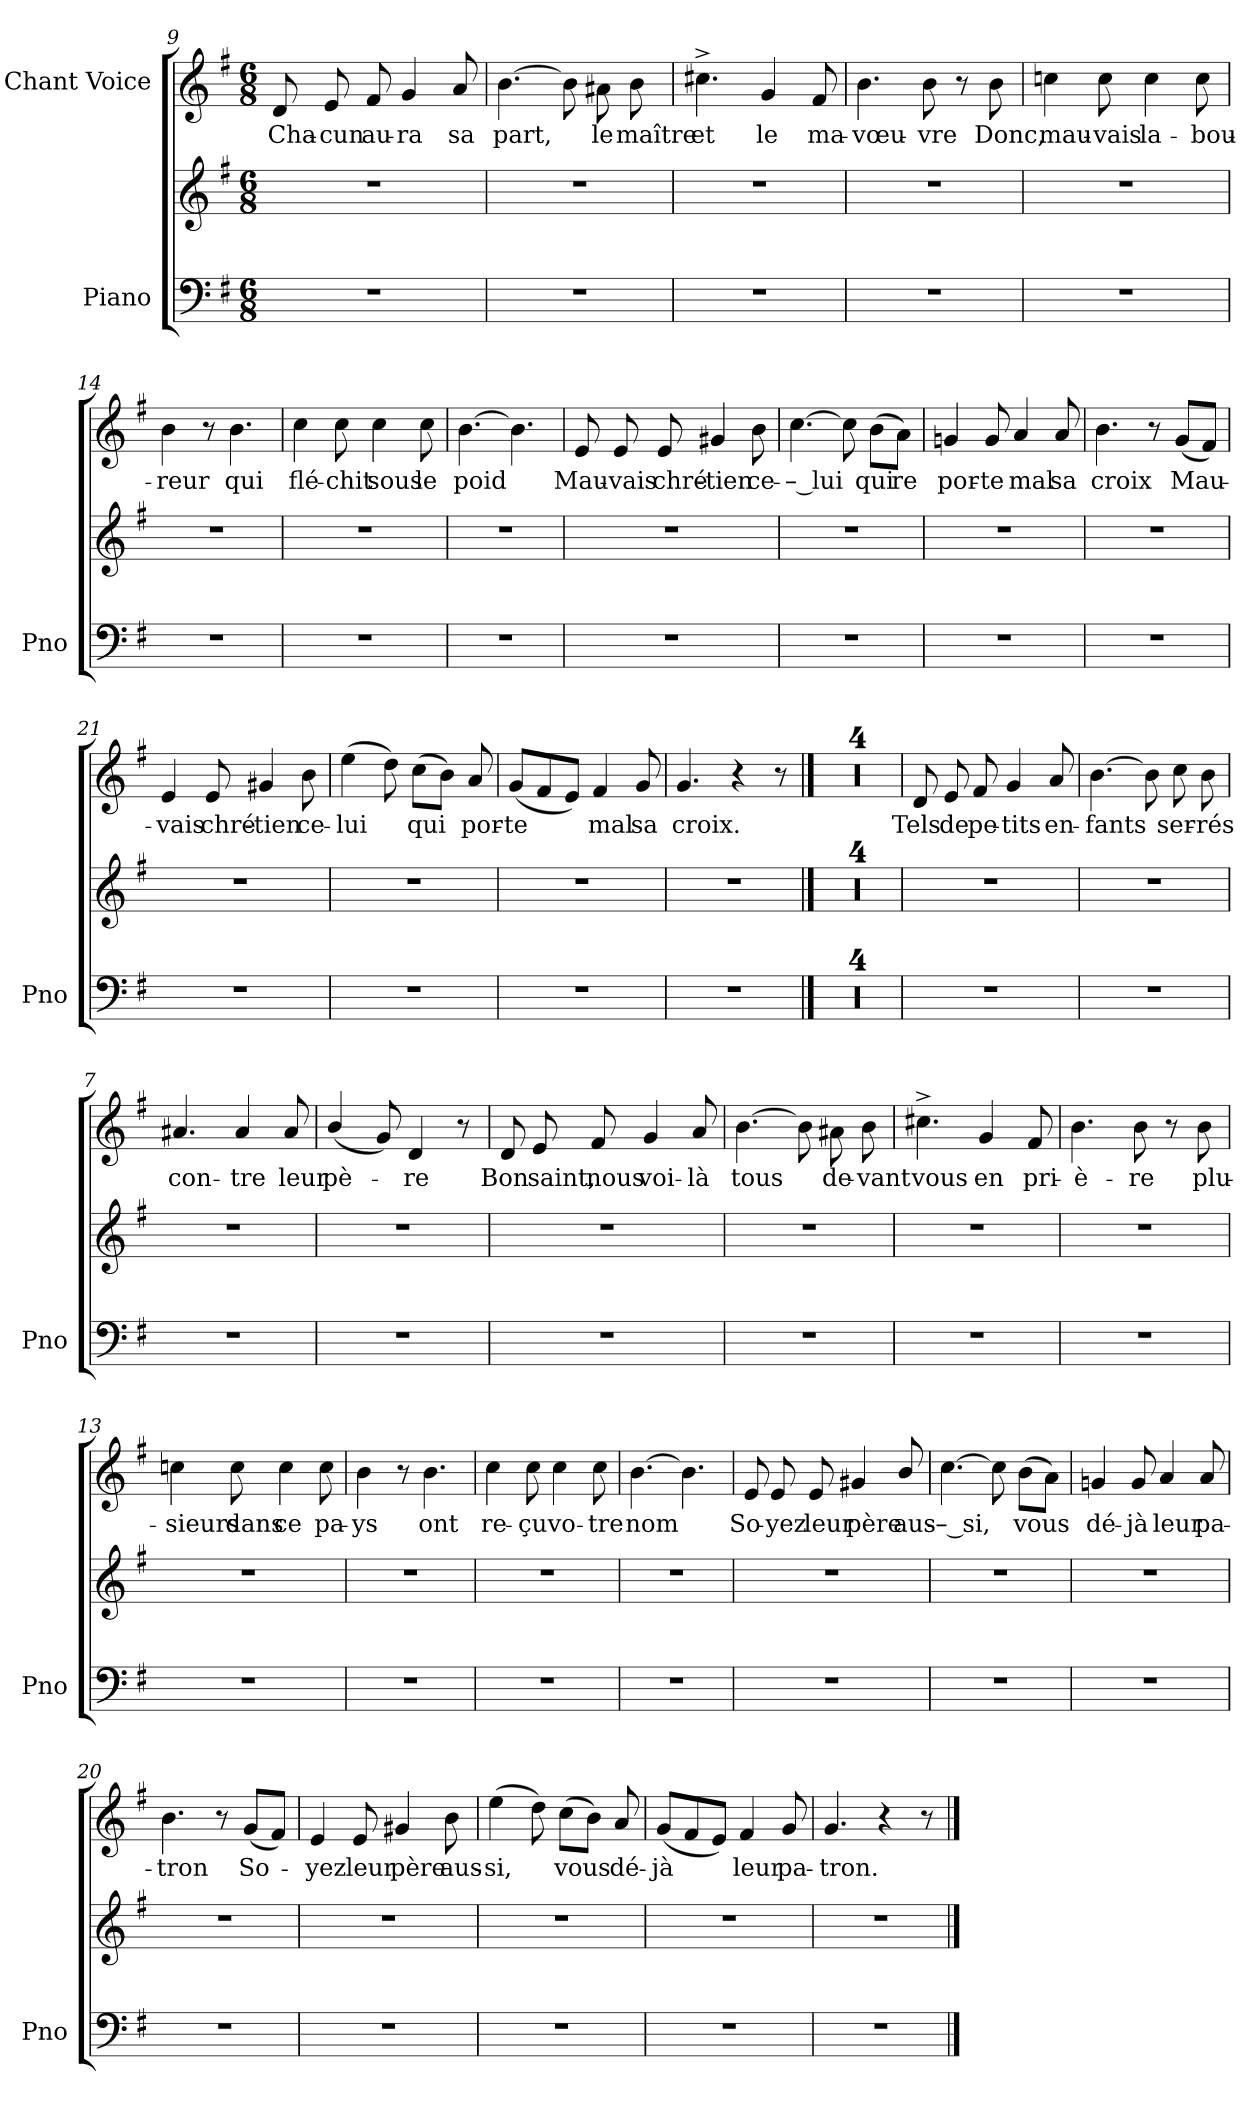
**kern	**kern	**kern	**text
*part2	*part2	*part1	*part1
*staff3	*staff2	*staff1	*staff1
*I"Piano	*	*I"Chant Voice	*
*I'Pno	*	*	*
*clefF4	*clefG2	*clefG2	*
*k[f#]	*k[f#]	*k[f#]	*
*M6/8	*M6/8	*M6/8	*
=9	=9	=9	=9
!	!	!	!LO:LY:b
2.r	2.r	8d/	Cha-
!	!	!	!LO:LY:b
.	.	8e/	-cun
!	!	!	!LO:LY:b
.	.	8f#/	au-
!	!	!	!LO:LY:b
.	.	4g/	-ra
!	!	!	!LO:LY:b
.	.	8a/	sa
!!LO:LB:g=z
=10	=10	=10	=10
!	!	!	!LO:LY:b
2.r	2.r	[4.b\	part,
.	.	8b\]	.
!	!	!	!LO:LY:b
.	.	8a#X\	le
!	!	!	!LO:LY:b
.	.	8b\	maître
!!LO:LB:g=z
=11	=11	=11	=11
!	!	!	!LO:LY:b
2.r	2.r	4.cc#X^\	et
!	!	!	!LO:LY:b
.	.	4g/	le
!	!	!	!LO:LY:b
.	.	8f#/	ma-
=12	=12	=12	=12
!	!	!	!LO:LY:b
2.r	2.r	4.b\	-vœu-
!	!	!	!LO:LY:b
.	.	8b\	-vre
.	.	8r	.
!	!	!	!LO:LY:b
.	.	8b\	Donc,
=13	=13	=13	=13
!	!	!	!LO:LY:b
2.r	2.r	4ccn\	mau-
!	!	!	!LO:LY:b
.	.	8cc\	-vais
!	!	!	!LO:LY:b
.	.	4cc\	la-
!	!	!	!LO:LY:b
.	.	8cc\	-bou-
=14	=14	=14	=14
!	!	!	!LO:LY:b
2.r	2.r	4b\	-reur
.	.	8r	.
!	!	!	!LO:LY:b
.	.	4.b\	qui
=15	=15	=15	=15
!	!	!	!LO:LY:b
2.r	2.r	4cc\	flé-
!	!	!	!LO:LY:b
.	.	8cc\	-chit
!	!	!	!LO:LY:b
.	.	4cc\	sous
!	!	!	!LO:LY:b
.	.	8cc\	le
=16	=16	=16	=16
!	!	!	!LO:LY:b
2.r	2.r	[4.b\	poid
.	.	4.b\]	.
=17	=17	=17	=17
!	!	!	!LO:LY:b
2.r	2.r	8e/	Mau-
!	!	!	!LO:LY:b
.	.	8e/	-vais
!	!	!	!LO:LY:b
.	.	8e/	chré-
!	!	!	!LO:LY:b
.	.	4g#X/	-tien
!	!	!	!LO:LY:b
.	.	8b\	ce-
!!LO:LB:g=z
=18	=18	=18	=18
!	!	!	!LO:LY:b
2.r	2.r	[4.cc\	-– lui
.	.	8cc\]	.
!	!	!	!LO:LY:b
.	.	(8b\L	qui
!	!	!	!LO:LY:b
.	.	8a\J)	re
=19	=19	=19	=19
!	!	!	!LO:LY:b
2.r	2.r	4gn/	por-
!	!	!	!LO:LY:b
.	.	8g/	-te
!	!	!	!LO:LY:b
.	.	4a/	mal
!	!	!	!LO:LY:b
.	.	8a/	sa
=20	=20	=20	=20
!	!	!	!LO:LY:b
2.r	2.r	4.b\	croix
.	.	8r	.
!	!	!	!LO:LY:b
.	.	(8g/L	Mau-
.	.	8f#/J)	.
=21	=21	=21	=21
!	!	!	!LO:LY:b
2.r	2.r	4e/	-vais
!	!	!	!LO:LY:b
.	.	8e/	chré-
!	!	!	!LO:LY:b
.	.	4g#X/	-tien
!	!	!	!LO:LY:b
.	.	8b\	ce-
=22	=22	=22	=22
!	!	!	!LO:LY:b
2.r	2.r	(4ee\	-lui
.	.	8dd\)	.
!	!	!	!LO:LY:b
.	.	(8cc\L	qui
.	.	8b\J)	.
!	!	!	!LO:LY:b
.	.	8a/	por-
=23	=23	=23	=23
!	!	!	!LO:LY:b
2.r	2.r	(8g/L	-te
.	.	8f#/	.
.	.	8e/J)	.
!	!	!	!LO:LY:b
.	.	4f#/	mal
!	!	!	!LO:LY:b
.	.	8g/	sa
=24	=24	=24	=24
!	!	!	!LO:LY:b
2.r	2.r	4.g/	croix.
.	.	4r	.
.	.	8r	.
!!LO:LB:g=z
==1	==1	==1	==1
*stria5	*stria5	*	*
2.r	2.r	2.r	.
=2	=2	=2	=2
2.r	2.r	2.r	.
=3	=3	=3	=3
2.r	2.r	2.r	.
=4	=4	=4	=4
2.r	2.r	2.r	.
=5	=5	=5	=5
!	!	!	!LO:LY:b
2.r	2.r	8d/	Tels
!	!	!	!LO:LY:b
.	.	8e/	de
!	!	!	!LO:LY:b
.	.	8f#/	pe-
!	!	!	!LO:LY:b
.	.	4g/	-tits
!	!	!	!LO:LY:b
.	.	8a/	en-
=6	=6	=6	=6
!	!	!	!LO:LY:b
2.r	2.r	[4.b\	-fants
.	.	8b\]	.
!	!	!	!LO:LY:b
.	.	8cc\	ser-
!	!	!	!LO:LY:b
.	.	8b\	-rés
=7	=7	=7	=7
!	!	!	!LO:LY:b
2.r	2.r	4.a#X/	con-
!	!	!	!LO:LY:b
.	.	4a#/	-tre
!	!	!	!LO:LY:b
.	.	8a#/	leur
=8	=8	=8	=8
!	!	!	!LO:LY:b
2.r	2.r	(4b/	pè-
.	.	8g/)	.
!	!	!	!LO:LY:b
.	.	4d/	-re
.	.	8r	.
=9	=9	=9	=9
!	!	!	!LO:LY:b
2.r	2.r	8d/	Bon
!	!	!	!LO:LY:b
.	.	8e/	saint,
!	!	!	!LO:LY:b
.	.	8f#/	nous
!	!	!	!LO:LY:b
.	.	4g/	voi-
!	!	!	!LO:LY:b
.	.	8a/	-là
=10	=10	=10	=10
!	!	!	!LO:LY:b
2.r	2.r	[4.b\	tous
.	.	8b\]	.
!	!	!	!LO:LY:b
.	.	8a#X\	de-
!	!	!	!LO:LY:b
.	.	8b\	-vant
!!LO:PB:g=z
=11	=11	=11	=11
!	!	!	!LO:LY:b
2.r	2.r	4.cc#X^\	vous
!	!	!	!LO:LY:b
.	.	4g/	en
!	!	!	!LO:LY:b
.	.	8f#/	pri-
=12	=12	=12	=12
!	!	!	!LO:LY:b
2.r	2.r	4.b\	-è-
!	!	!	!LO:LY:b
.	.	8b\	-re
.	.	8r	.
!	!	!	!LO:LY:b
.	.	8b\	plu-
=13	=13	=13	=13
!	!	!	!LO:LY:b
2.r	2.r	4ccn\	-sieurs
!	!	!	!LO:LY:b
.	.	8cc\	dans
!	!	!	!LO:LY:b
.	.	4cc\	ce
!	!	!	!LO:LY:b
.	.	8cc\	pa-
=14	=14	=14	=14
!	!	!	!LO:LY:b
2.r	2.r	4b\	-ys
.	.	8r	.
!	!	!	!LO:LY:b
.	.	4.b\	ont
=15	=15	=15	=15
!	!	!	!LO:LY:b
2.r	2.r	4cc\	re-
!	!	!	!LO:LY:b
.	.	8cc\	-çu
!	!	!	!LO:LY:b
.	.	4cc\	vo-
!	!	!	!LO:LY:b
.	.	8cc\	-tre
=16	=16	=16	=16
!	!	!	!LO:LY:b
2.r	2.r	[4.b\	nom
.	.	4.b\]	.
=17	=17	=17	=17
!	!	!	!LO:LY:b
2.r	2.r	8e/	So-
!	!	!	!LO:LY:b
.	.	8e/	-yez
!	!	!	!LO:LY:b
.	.	8e/	leur
!	!	!	!LO:LY:b
.	.	4g#X/	père
!	!	!	!LO:LY:b
.	.	8b/	aus-
!!LO:LB:g=z
=18	=18	=18	=18
!	!	!	!LO:LY:b
2.r	2.r	[4.cc\	-– si,
.	.	8cc\]	.
!	!	!	!LO:LY:b
.	.	(8b\L	vous
.	.	8a\J)	.
=19	=19	=19	=19
!	!	!	!LO:LY:b
2.r	2.r	4gn/	dé-
!	!	!	!LO:LY:b
.	.	8g/	-jà
!	!	!	!LO:LY:b
.	.	4a/	leur
!	!	!	!LO:LY:b
.	.	8a/	pa-
=20	=20	=20	=20
!	!	!	!LO:LY:b
2.r	2.r	4.b\	-tron
.	.	8r	.
!	!	!	!LO:LY:b
.	.	(8g/L	So-
.	.	8f#/J)	.
=21	=21	=21	=21
!	!	!	!LO:LY:b
2.r	2.r	4e/	-yez
!	!	!	!LO:LY:b
.	.	8e/	leur
!	!	!	!LO:LY:b
.	.	4g#X/	père
!	!	!	!LO:LY:b
.	.	8b\	aus-
=22	=22	=22	=22
!	!	!	!LO:LY:b
2.r	2.r	(4ee\	-si,
.	.	8dd\)	.
!	!	!	!LO:LY:b
.	.	(8cc\L	vous
.	.	8b\J)	.
!	!	!	!LO:LY:b
.	.	8a/	dé-
=23	=23	=23	=23
!	!	!	!LO:LY:b
2.r	2.r	(8g/L	-jà
.	.	8f#/	.
.	.	8e/J)	.
!	!	!	!LO:LY:b
.	.	4f#/	leur
!	!	!	!LO:LY:b
.	.	8g/	pa-
=24	=24	=24	=24
!	!	!	!LO:LY:b
2.r	2.r	4.g/	-tron.
.	.	4r	.
.	.	8r	.
==	==	==	==
*-	*-	*-	*-
